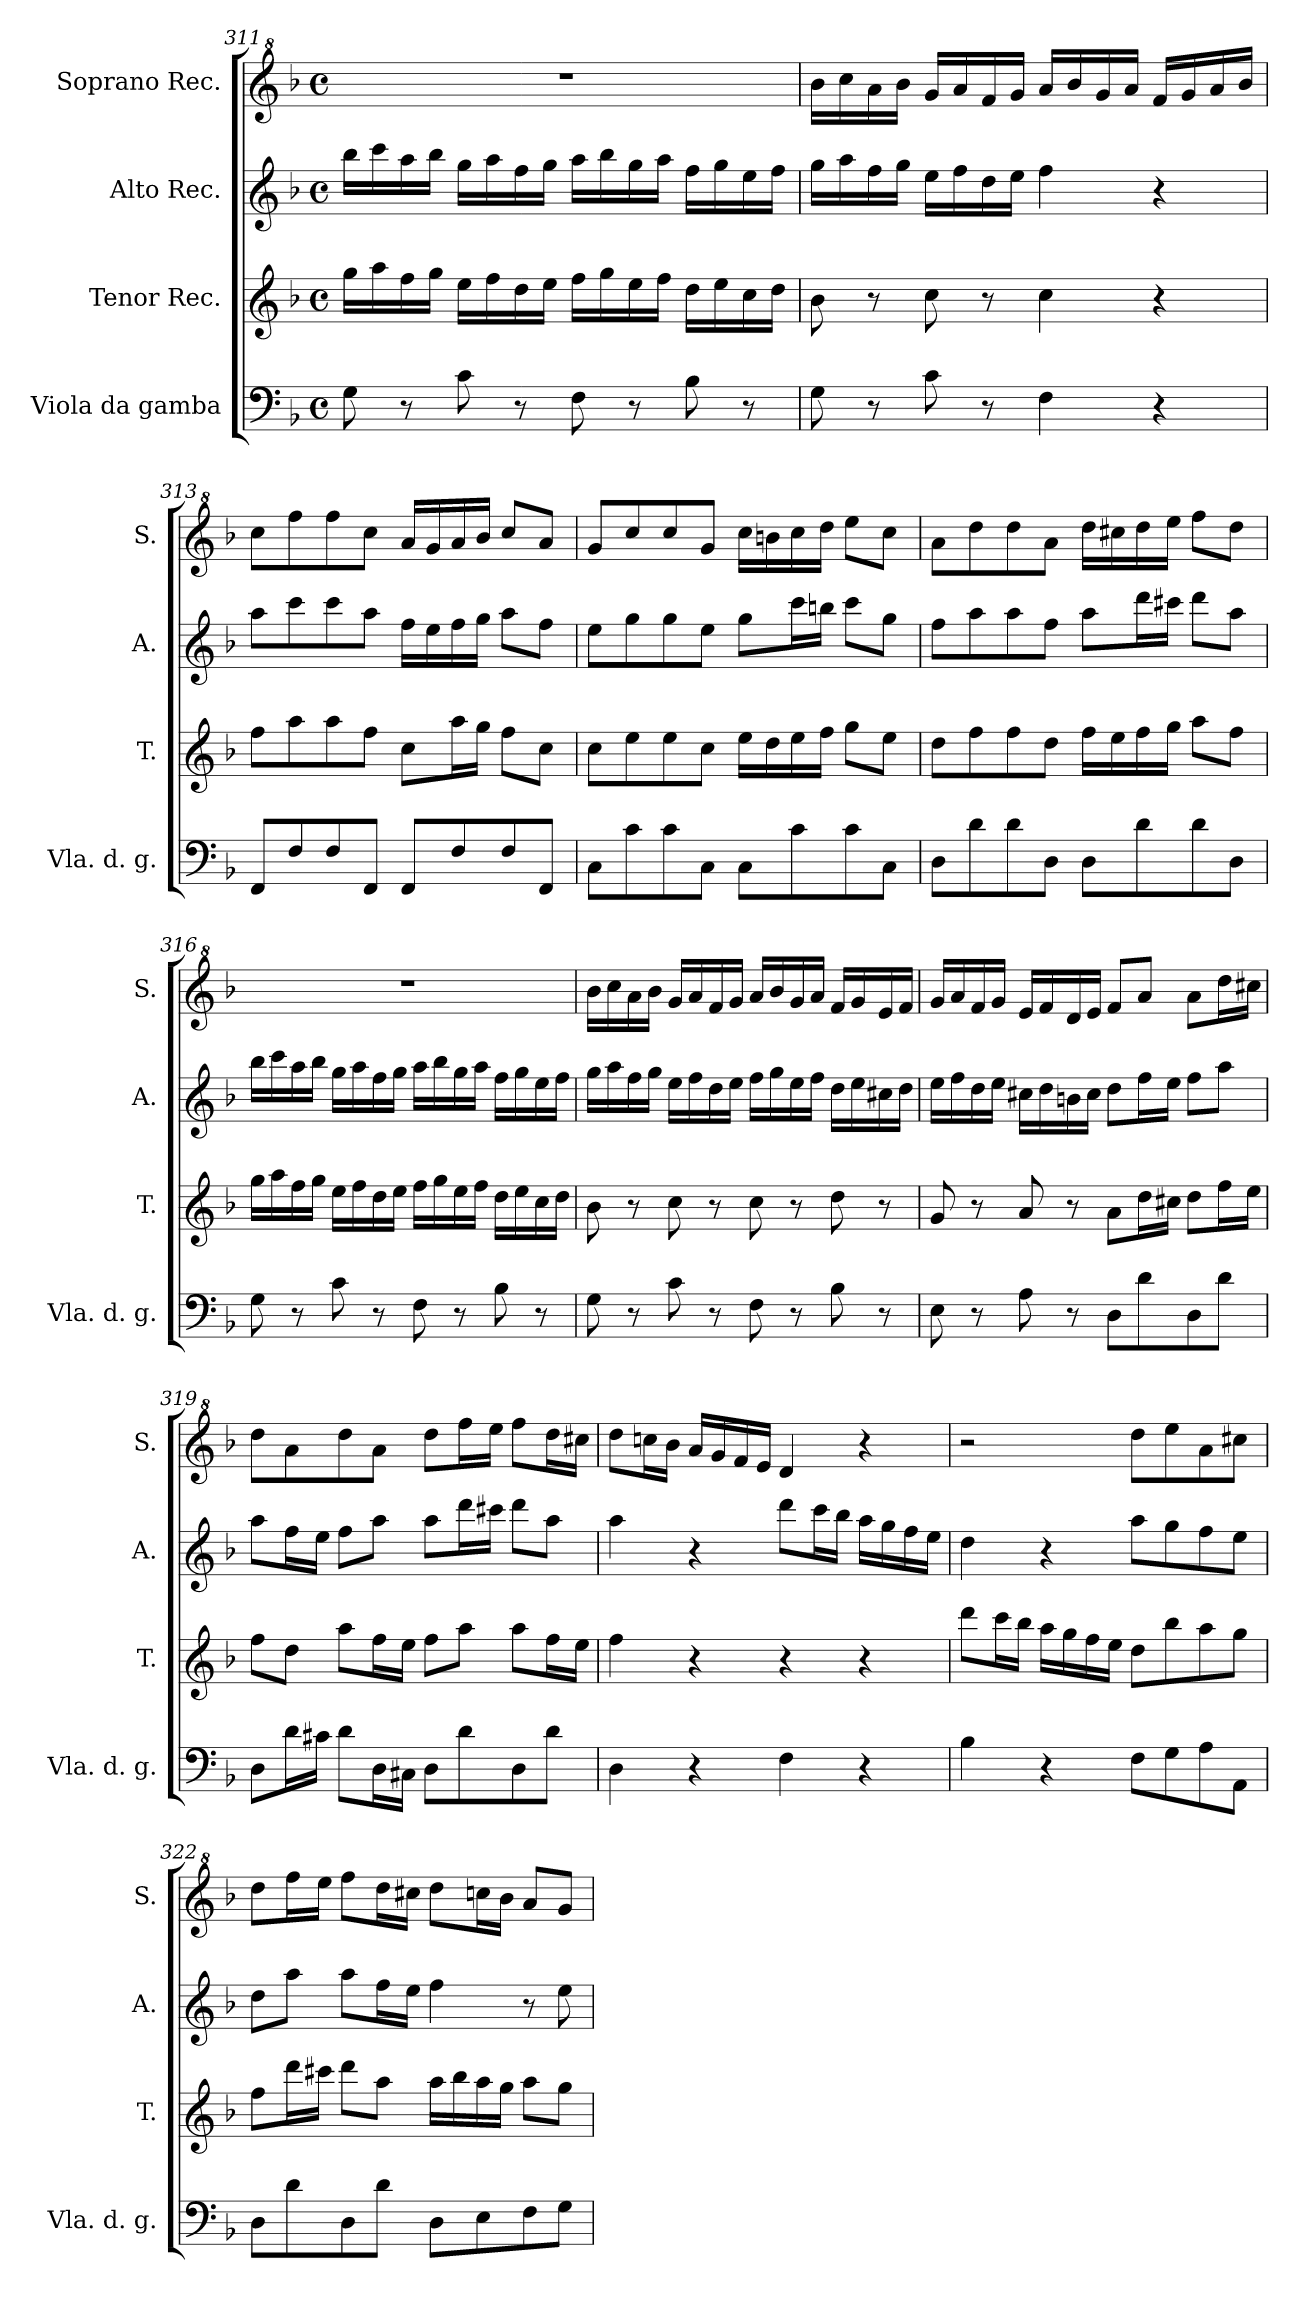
**kern	**kern	**kern	**kern
*part4	*part3	*part2	*part1
*staff4	*staff3	*staff2	*staff1
*I"Viola da gamba	*I"Tenor Rec.	*I"Alto Rec.	*I"Soprano Rec.
*I'Vla. d. g.	*I'T.	*I'A.	*I'S.
*clefF4	*clefG2	*clefG2	*clefG^2
*k[b-]	*k[b-]	*k[b-]	*k[b-]
*M4/4	*M4/4	*M4/4	*M4/4
*met(c)	*met(c)	*met(c)	*met(c)
=311	=311	=311	=311
8G\	16gg\LL	16bb-\LL	1r
.	16aa\	16ccc\	.
8r	16ff\	16aa\	.
.	16gg\JJ	16bb-\JJ	.
8c\	16ee\LL	16gg\LL	.
.	16ff\	16aa\	.
8r	16dd\	16ff\	.
.	16ee\JJ	16gg\JJ	.
8F\	16ff\LL	16aa\LL	.
.	16gg\	16bb-\	.
8r	16ee\	16gg\	.
.	16ff\JJ	16aa\JJ	.
8B-\	16dd\LL	16ff\LL	.
.	16ee\	16gg\	.
8r	16cc\	16ee\	.
.	16dd\JJ	16ff\JJ	.
=312	=312	=312	=312
8G\	8b-\	16gg\LL	16bb-\LL
.	.	16aa\	16ccc\
8r	8r	16ff\	16aa\
.	.	16gg\JJ	16bb-\JJ
8c\	8cc\	16ee\LL	16gg/LL
.	.	16ff\	16aa/
8r	8r	16dd\	16ff/
.	.	16ee\JJ	16gg/JJ
4F\	4cc\	4ff\	16aa/LL
.	.	.	16bb-/
.	.	.	16gg/
.	.	.	16aa/JJ
4r	4r	4r	16ff/LL
.	.	.	16gg/
.	.	.	16aa/
.	.	.	16bb-/JJ
!!LO:LB:g=z
=313	=313	=313	=313
8FF/L	8ff\L	8aa\L	8ccc\L
8F/	8aa\	8ccc\	8fff\
8F/	8aa\	8ccc\	8fff\
8FF/J	8ff\J	8aa\J	8ccc\J
8FF/L	8cc\L	16ff\LL	16aa/LL
.	.	16ee\	16gg/
8F/	16aa\L	16ff\	16aa/
.	16gg\JJ	16gg\JJ	16bb-/JJ
8F/	8ff\L	8aa\L	8ccc/L
8FF/J	8cc\J	8ff\J	8aa/J
=314	=314	=314	=314
8C\L	8cc\L	8ee\L	8gg/L
8c\	8ee\	8gg\	8ccc/
8c\	8ee\	8gg\	8ccc/
8C\J	8cc\J	8ee\J	8gg/J
8C\L	16ee\LL	8gg\L	16ccc\LL
.	16dd\	.	16bbn\
8c\	16ee\	16ccc\L	16ccc\
.	16ff\JJ	16bbn\JJ	16ddd\JJ
8c\	8gg\L	8ccc\L	8eee\L
8C\J	8ee\J	8gg\J	8ccc\J
=315	=315	=315	=315
8D\L	8dd\L	8ff\L	8aa\L
8d\	8ff\	8aa\	8ddd\
8d\	8ff\	8aa\	8ddd\
8D\J	8dd\J	8ff\J	8aa\J
8D\L	16ff\LL	8aa\L	16ddd\LL
.	16ee\	.	16ccc#X\
8d\	16ff\	16ddd\L	16ddd\
.	16gg\JJ	16ccc#X\JJ	16eee\JJ
8d\	8aa\L	8ddd\L	8fff\L
8D\J	8ff\J	8aa\J	8ddd\J
=316	=316	=316	=316
8G\	16gg\LL	16bb-\LL	1r
.	16aa\	16ccc\	.
8r	16ff\	16aa\	.
.	16gg\JJ	16bb-\JJ	.
8c\	16ee\LL	16gg\LL	.
.	16ff\	16aa\	.
8r	16dd\	16ff\	.
.	16ee\JJ	16gg\JJ	.
8F\	16ff\LL	16aa\LL	.
.	16gg\	16bb-\	.
8r	16ee\	16gg\	.
.	16ff\JJ	16aa\JJ	.
8B-\	16dd\LL	16ff\LL	.
.	16ee\	16gg\	.
8r	16cc\	16ee\	.
.	16dd\JJ	16ff\JJ	.
=317	=317	=317	=317
8G\	8b-\	16gg\LL	16bb-\LL
.	.	16aa\	16ccc\
8r	8r	16ff\	16aa\
.	.	16gg\JJ	16bb-\JJ
8c\	8cc\	16ee\LL	16gg/LL
.	.	16ff\	16aa/
8r	8r	16dd\	16ff/
.	.	16ee\JJ	16gg/JJ
8F\	8cc\	16ff\LL	16aa/LL
.	.	16gg\	16bb-/
8r	8r	16ee\	16gg/
.	.	16ff\JJ	16aa/JJ
8B-\	8dd\	16dd\LL	16ff/LL
.	.	16ee\	16gg/
8r	8r	16cc#X\	16ee/
.	.	16dd\JJ	16ff/JJ
!!LO:PB:g=z
=318	=318	=318	=318
8E\	8g/	16ee\LL	16gg/LL
.	.	16ff\	16aa/
8r	8r	16dd\	16ff/
.	.	16ee\JJ	16gg/JJ
8A\	8a/	16cc#X\LL	16ee/LL
.	.	16dd\	16ff/
8r	8r	16bn\	16dd/
.	.	16cc#\JJ	16ee/JJ
8D\L	8a\L	8dd\L	8ff/L
8d\	16dd\L	16ff\L	8aa/J
.	16cc#X\JJ	16ee\JJ	.
8D\	8dd\L	8ff\L	8aa\L
8d\J	16ff\L	8aa\J	16ddd\L
.	16ee\JJ	.	16ccc#X\JJ
=319	=319	=319	=319
8D\L	8ff\L	8aa\L	8ddd\L
16d\L	8dd\J	16ff\L	8aa\
16c#X\JJ	.	16ee\JJ	.
8d\L	8aa\L	8ff\L	8ddd\
16D\L	16ff\L	8aa\J	8aa\J
16C#X\JJ	16ee\JJ	.	.
8D\L	8ff\L	8aa\L	8ddd\L
8d\	8aa\J	16ddd\L	16fff\L
.	.	16ccc#X\JJ	16eee\JJ
8D\	8aa\L	8ddd\L	8fff\L
8d\J	16ff\L	8aa\J	16ddd\L
.	16ee\JJ	.	16ccc#X\JJ
=320	=320	=320	=320
4D\	4ff\	4aa\	8ddd\L
.	.	.	16cccn\L
.	.	.	16bb-\JJ
4r	4r	4r	16aa/LL
.	.	.	16gg/
.	.	.	16ff/
.	.	.	16ee/JJ
4F\	4r	8ddd\L	4dd/
.	.	16ccc\L	.
.	.	16bb-\JJ	.
4r	4r	16aa\LL	4r
.	.	16gg\	.
.	.	16ff\	.
.	.	16ee\JJ	.
=321	=321	=321	=321
4B-\	8ddd\L	4dd\	2r
.	16ccc\L	.	.
.	16bb-\JJ	.	.
4r	16aa\LL	4r	.
.	16gg\	.	.
.	16ff\	.	.
.	16ee\JJ	.	.
8F\L	8dd\L	8aa\L	8ddd\L
8G\	8bb-\	8gg\	8eee\
8A\	8aa\	8ff\	8aa\
8AA\J	8gg\J	8ee\J	8ccc#X\J
!!LO:LB:g=z
=322	=322	=322	=322
8D\L	8ff\L	8dd\L	8ddd\L
8d\	16ddd\L	8aa\J	16fff\L
.	16ccc#X\JJ	.	16eee\JJ
8D\	8ddd\L	8aa\L	8fff\L
8d\J	8aa\J	16ff\L	16ddd\L
.	.	16ee\JJ	16ccc#X\JJ
8D\L	16aa\LL	4ff\	8ddd\L
.	16bb-\	.	.
8E\	16aa\	.	16cccn\L
.	16gg\JJ	.	16bb-\JJ
8F\	8aa\L	8r	8aa/L
8G\J	8gg\J	8ee\	8gg/J
=	=	=	=
*-	*-	*-	*-
